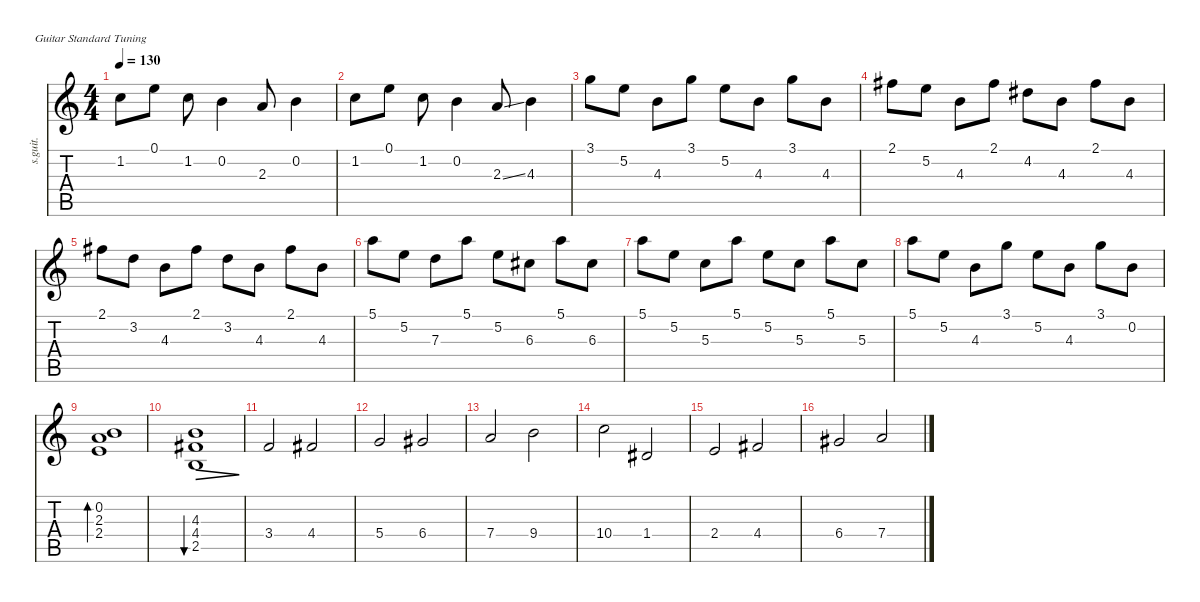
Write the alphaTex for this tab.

\defaultSystemsLayout 4
\hideDynamics
\bracketExtendMode nobrackets
\track ("Steel Guitar" "s.guit.") {instrument acousticguitarsteel}
\staff {score tabs}
\tuning (E4 B3 G3 D3 A2 E2)
\ts (4 4)
\tempo 130
\clef g2
\ks c
1.2.8{dy mf} 0.1.8 1.2.8 0.2.4 2.3.8 0.2.4 |
1.2.8 0.1.8 1.2.8 0.2.4 2.3{ss}.8 4.3.4 |
3.1.8 5.2.8 4.3.8 3.1.8 5.2.8 4.3.8 3.1.8 4.3.8 |
2.1{acc #}.8 5.2.8 4.3.8 2.1{acc #}.8 4.2{acc #}.8 4.3.8 2.1{acc #}.8 4.3.8 |
2.1{acc #}.8 3.2.8 4.3.8 2.1{acc #}.8 3.2.8 4.3.8 2.1{acc #}.8 4.3.8 |
5.1.8 5.2.8 7.3.8 5.1.8 5.2.8 6.3{acc #}.8 5.1.8 6.3{acc #}.8 |
5.1.8 5.2.8 5.3.8 5.1.8 5.2.8 5.3.8 5.1.8 5.3.8 |
5.1.8 5.2.8 4.3.8 3.1.8 5.2.8 4.3.8 3.1.8 0.2.8 |
(0.2 2.3 2.4).1{bd 102} |
(4.3 4.4{acc #} 2.5).1{bu 100 dec} |
3.4.2 4.4{acc #}.2 |
5.4.2 6.4{acc #}.2 |
7.4.2 9.4.2 |
10.4.2 1.4{acc #}.2 |
2.4.2 4.4{acc #}.2 |
6.4{acc #}.2 7.4.2
